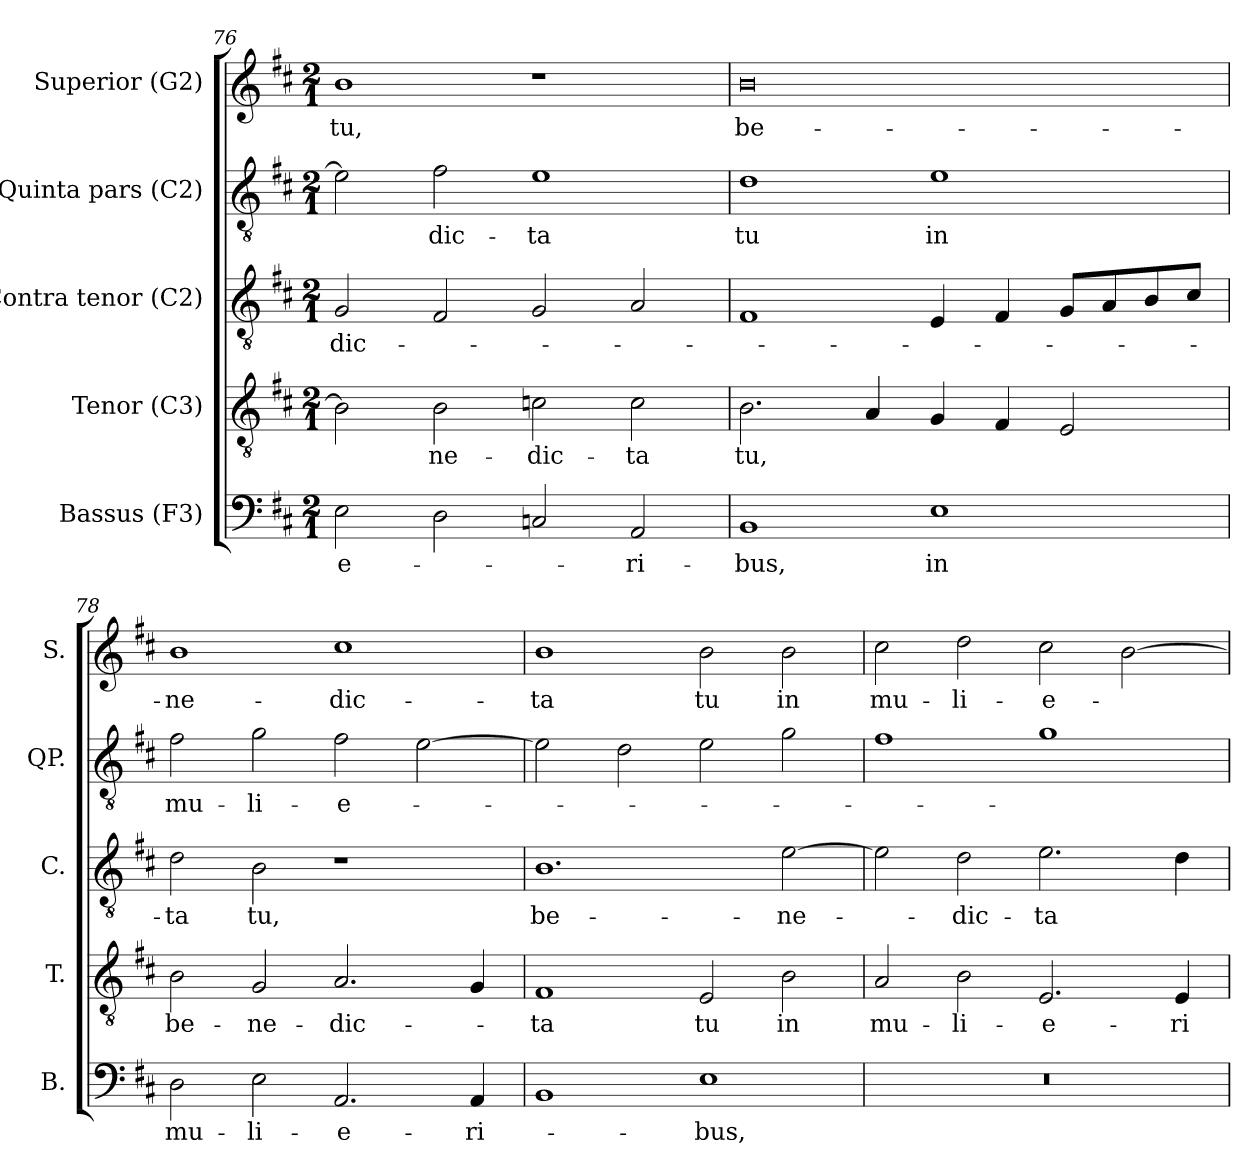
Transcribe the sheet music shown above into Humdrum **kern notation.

**kern	**text	**kern	**text	**kern	**text	**kern	**text	**kern	**text
*part5	*part5	*part4	*part4	*part3	*part3	*part2	*part2	*part1	*part1
*staff5	*staff5	*staff4	*staff4	*staff3	*staff3	*staff2	*staff2	*staff1	*staff1
*I"Bassus (F3)	*	*I"Tenor (C3)	*	*I"Contra tenor (C2)	*	*I"Quinta pars (C2)	*	*I"Superior (G2)	*
*I'B.	*	*I'T.	*	*I'C.	*	*I'QP.	*	*I'S.	*
*clefF4	*	*clefGv2	*	*clefGv2	*	*clefGv2	*	*clefG2	*
*	*	*ITrd7c12	*	*ITrd7c12	*	*ITrd7c12	*	*	*
*k[f#c#]	*	*k[f#c#]	*	*k[f#c#]	*	*k[f#c#]	*	*k[f#c#]	*
*D:	*	*D:	*	*D:	*	*D:	*	*D:	*
*M2/1	*	*M2/1	*	*M2/1	*	*M2/1	*	*M2/1	*
=76	=76	=76	=76	=76	=76	=76	=76	=76	=76
!	!LO:LY:b:color=#000000	!	!	!	!	!	!	!	!
!	!	!	!	!	!LO:LY:b:color=#000000	!	!	!	!
!	!	!	!	!	!	!	!	!	!LO:LY:b:color=#000000
2Ei\	-e-	2BBi\]	.	2GGi/	-dic-	2Ei\]	.	1bi	tu,
!	!	!	!LO:LY:b:color=#000000	!	!	!	!	!	!
!	!	!	!	!	!	!	!LO:LY:b:color=#000000	!	!
2Di\	.	2BBi\	-ne-	2FF#i/	.	2F#i\	-dic-	.	.
!	!	!	!LO:LY:b:color=#000000	!	!	!	!	!	!
!	!	!	!	!	!	!	!LO:LY:b:color=#000000	!	!
2Cni/	.	2Ci\	-dic-	2GGi/	.	1Ei	-ta	1r	.
!	!LO:LY:b:color=#000000	!	!	!	!	!	!	!	!
!	!	!	!LO:LY:b:color=#000000	!	!	!	!	!	!
2AAi/	-ri-	2Ci\	-ta	2AAi/	.	.	.	.	.
!!LO:LB:g=z
=77	=77	=77	=77	=77	=77	=77	=77	=77	=77
!	!LO:LY:b:color=#000000	!	!	!	!	!	!	!	!
!	!	!	!LO:LY:b:color=#000000	!	!	!	!	!	!
!	!	!	!	!	!	!	!LO:LY:b:color=#000000	!	!
!	!	!	!	!	!	!	!	!	!LO:LY:b:color=#000000
1BBi	-bus,	2.BBi\	tu,	1FF#i	.	1Di	tu	0bi	be-
.	.	4AAi/	.	.	.	.	.	.	.
!	!LO:LY:b:color=#000000	!	!	!	!	!	!	!	!
!	!	!	!	!	!	!	!LO:LY:b:color=#000000	!	!
1Ei	in	4GGi/	.	4EEi/	.	1Ei	in	.	.
.	.	4FF#i/	.	4FF#i/	.	.	.	.	.
.	.	2EEi/	.	8GGi/L	.	.	.	.	.
.	.	.	.	8AAi/	.	.	.	.	.
.	.	.	.	8BBi/	.	.	.	.	.
.	.	.	.	8C#i/J	.	.	.	.	.
=78	=78	=78	=78	=78	=78	=78	=78	=78	=78
!	!LO:LY:b:color=#000000	!	!	!	!	!	!	!	!
!	!	!	!LO:LY:b:color=#000000	!	!	!	!	!	!
!	!	!	!	!	!LO:LY:b:color=#000000	!	!	!	!
!	!	!	!	!	!	!	!LO:LY:b:color=#000000	!	!
!	!	!	!	!	!	!	!	!	!LO:LY:b:color=#000000
2Di\	mu-	2BBi\	be-	2Di\	-ta	2F#i\	mu-	1bi	-ne-
!	!LO:LY:b:color=#000000	!	!	!	!	!	!	!	!
!	!	!	!LO:LY:b:color=#000000	!	!	!	!	!	!
!	!	!	!	!	!LO:LY:b:color=#000000	!	!	!	!
!	!	!	!	!	!	!	!LO:LY:b:color=#000000	!	!
2Ei\	-li-	2GGi/	-ne-	2BBi\	tu,	2Gi\	-li-	.	.
!	!LO:LY:b:color=#000000	!	!	!	!	!	!	!	!
!	!	!	!LO:LY:b:color=#000000	!	!	!	!	!	!
!	!	!	!	!	!	!	!LO:LY:b:color=#000000	!	!
!	!	!	!	!	!	!	!	!	!LO:LY:b:color=#000000
2.AAi/	-e-	2.AAi/	-dic-	1r	.	2F#i\	-e-	1cc#i	-dic-
.	.	.	.	.	.	[2Ei\	.	.	.
!	!LO:LY:b:color=#000000	!	!	!	!	!	!	!	!
4AAi/	-ri-	4GGi/	.	.	.	.	.	.	.
=79	=79	=79	=79	=79	=79	=79	=79	=79	=79
!	!	!	!LO:LY:b:color=#000000	!	!	!	!	!	!
!	!	!	!	!	!LO:LY:b:color=#000000	!	!	!	!
!	!	!	!	!	!	!	!	!	!LO:LY:b:color=#000000
1BBi	.	1FF#i	-ta	1.BBi	be-	2Ei\]	.	1bi	-ta
.	.	.	.	.	.	2Di\	.	.	.
!	!LO:LY:b:color=#000000	!	!	!	!	!	!	!	!
!	!	!	!LO:LY:b:color=#000000	!	!	!	!	!	!
!	!	!	!	!	!	!	!	!	!LO:LY:b:color=#000000
1Ei	-bus,	2EEi/	tu	.	.	2Ei\	.	2bi\	tu
!	!	!	!LO:LY:b:color=#000000	!	!	!	!	!	!
!	!	!	!	!	!LO:LY:b:color=#000000	!	!	!	!
!	!	!	!	!	!	!	!	!	!LO:LY:b:color=#000000
.	.	2BBi\	in	[2Ei\	-ne-	2Gi\	.	2bi\	in
=80	=80	=80	=80	=80	=80	=80	=80	=80	=80
!LO:N:vis=1	!	!	!	!	!	!	!	!	!
!	!	!	!LO:LY:b:color=#000000	!	!	!	!	!	!
!	!	!	!	!	!	!	!	!	!LO:LY:b:color=#000000
0r	.	2AAi/	mu-	2Ei\]	.	1F#i	.	2cc#i\	mu-
!	!	!	!LO:LY:b:color=#000000	!	!	!	!	!	!
!	!	!	!	!	!LO:LY:b:color=#000000	!	!	!	!
!	!	!	!	!	!	!	!	!	!LO:LY:b:color=#000000
.	.	2BBi\	-li-	2Di\	-dic-	.	.	2ddi\	-li-
!	!	!	!LO:LY:b:color=#000000	!	!	!	!	!	!
!	!	!	!	!	!LO:LY:b:color=#000000	!	!	!	!
!	!	!	!	!	!	!	!	!	!LO:LY:b:color=#000000
.	.	2.EEi/	-e-	2.Ei\	-ta	1Gi	.	2cc#i\	-e-
.	.	.	.	.	.	.	.	[2bi\	.
!	!	!	!LO:LY:b:color=#000000	!	!	!	!	!	!
.	.	4EEi/	-ri-	4Di\	.	.	.	.	.
=	=	=	=	=	=	=	=	=	=
*-	*-	*-	*-	*-	*-	*-	*-	*-	*-
